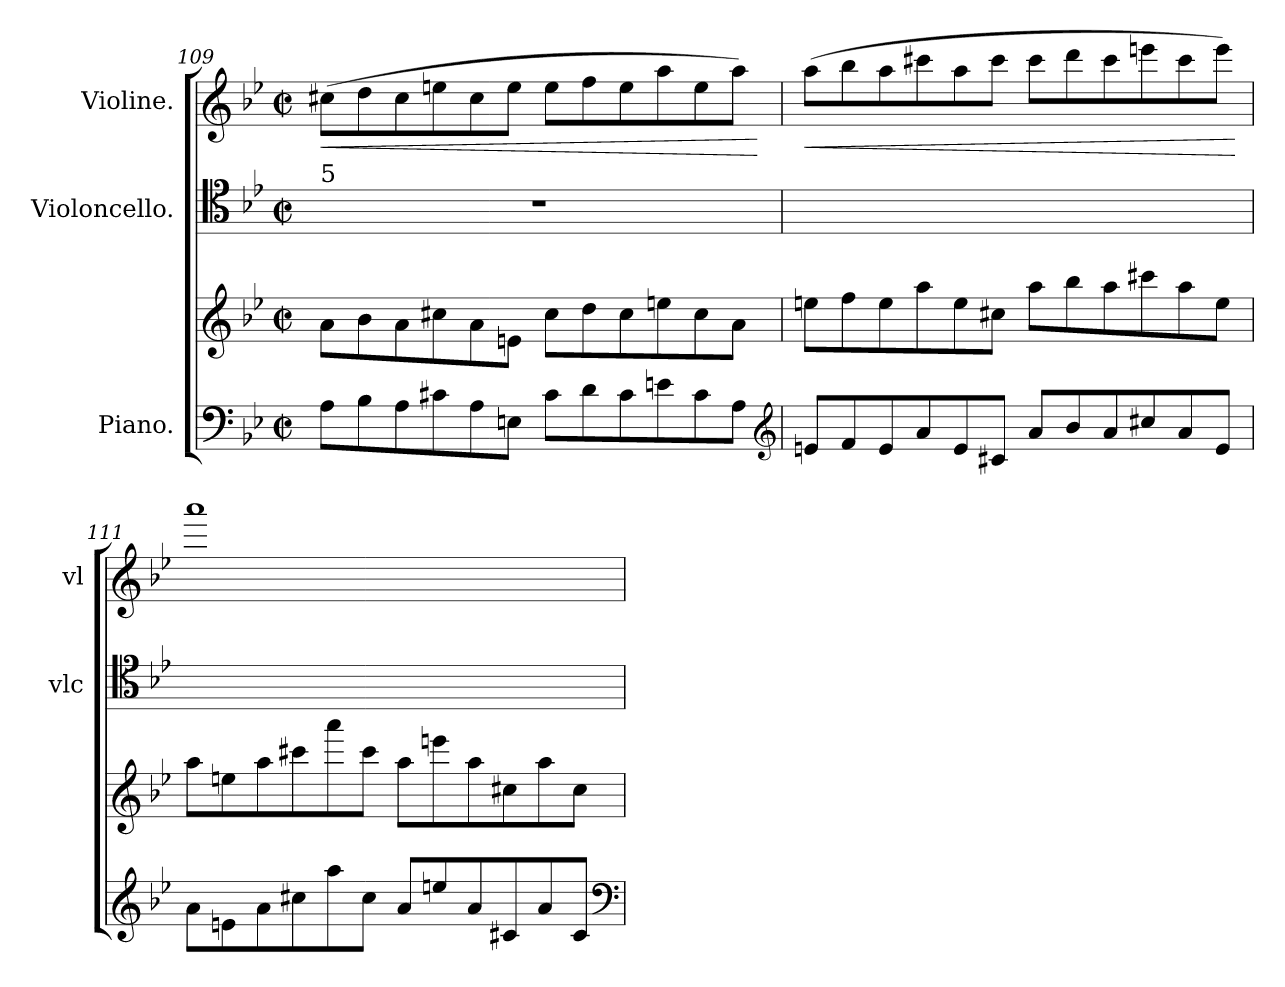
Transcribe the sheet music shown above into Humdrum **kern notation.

**kern	**kern	**kern	**kern	**dynam
*part3	*part3	*part2	*part1	*part1
*staff4	*staff3	*staff2	*staff1	*staff1
*I"Piano.	*	*I"Violoncello.	*I"Violine.	*
*	*	*I'vlc	*I'vl	*
*clefF4	*clefG2	*clefC4	*clefG2	*
*k[b-e-]	*k[b-e-]	*k[b-e-]	*k[b-e-]	*
*g:	*g:	*g:	*g:	*
*M2/2	*M2/2	*M2/2	*M2/2	*
*met(c|)	*met(c|)	*met(c|)	*met(c|)	*
*Xtuplet	*Xtuplet	*	*Xtuplet	*
=109	=109	=109	=109	=109
!	!	!LO:TX:a:t=5	!	!
!	!	!	!	!LO:HP:b
12A\L	12a\L	1r	(12cc#X\L	<
12B-\	12b-\	.	12dd\	.
12A\	12a\	.	12cc#\	.
12c#X\	12cc#X\	.	12een\	.
12A\	12a\	.	12cc#\	.
12En\J	12en\J	.	12ee\J	.
12c#\L	12cc#\L	.	12ee\L	.
12d\	12dd\	.	12ff\	.
12c#\	12cc#\	.	12ee\	.
12en\	12een\	.	12aa\	.
12c#\	12cc#\	.	12ee\	.
12A\J	12a\J	.	12aa\J)	.
*clefG2	*	*	*	*
.	.	.	.	[
=110	=110	=110	=110	=110
!	!	!	!	!LO:HP:b
12en/L	12een\L	1ryy	(12aa\L	<
12f/	12ff\	.	12bb-\	.
12e/	12ee\	.	12aa\	.
12a/	12aa\	.	12ccc#X\	.
12e/	12ee\	.	12aa\	.
12c#X/J	12cc#X\J	.	12ccc#\J	.
12a/L	12aa\L	.	12ccc#\L	.
12b-/	12bb-\	.	12ddd\	.
12a/	12aa\	.	12ccc#\	.
12cc#X/	12ccc#X\	.	12eeen\	.
12a/	12aa\	.	12ccc#\	.
12e/J	12ee\J	.	12eee\J)	.
.	.	.	.	[
=111	=111	=111	=111	=111
12a\L	12aa\L	1ryy	1aaa\	.
12en\	12een\	.	.	.
12a\	12aa\	.	.	.
12cc#X\	12ccc#X\	.	.	.
12aa\	12aaa\	.	.	.
12cc#\J	12ccc#\J	.	.	.
12a/L	12aa\L	.	.	.
12een/	12eeen\	.	.	.
12a/	12aa\	.	.	.
12c#X/	12cc#X\	.	.	.
12a/	12aa\	.	.	.
12c#/J	12cc#\J	.	.	.
*clefF4	*	*	*	*
=	=	=	=	=
*-	*-	*-	*-	*-
